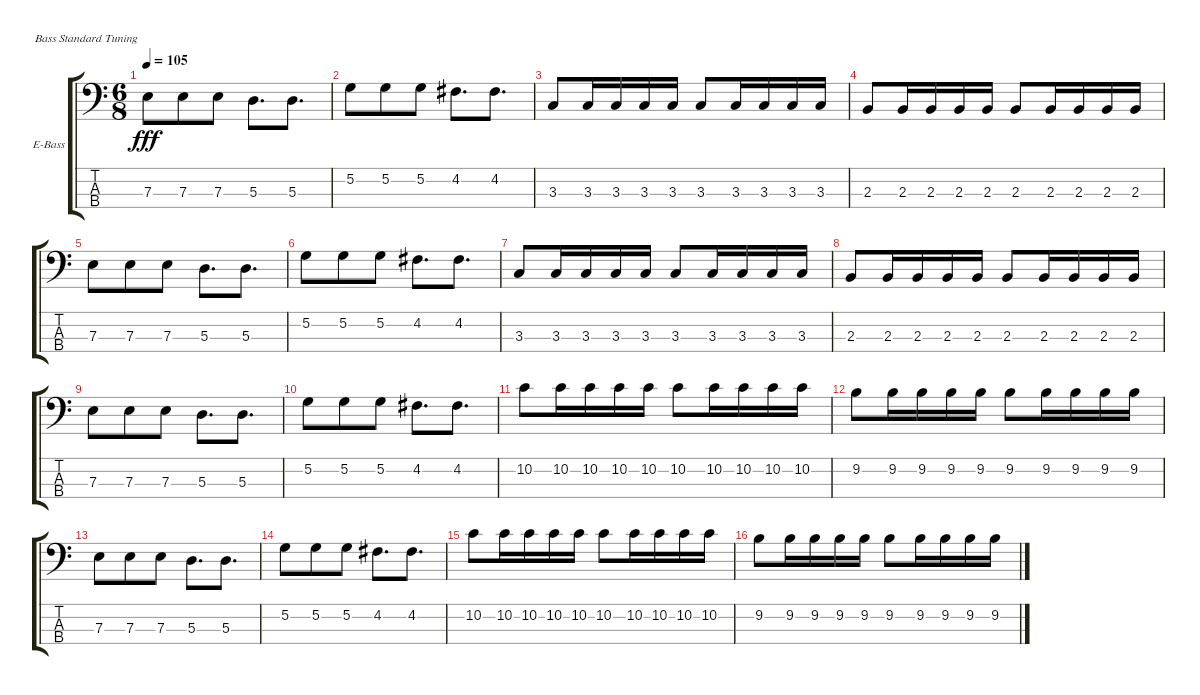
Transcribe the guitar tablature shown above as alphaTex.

\bracketExtendMode groupsimilarinstruments
\firstSystemTrackNameOrientation horizontal
\otherSystemsTrackNameOrientation horizontal
\track ("Frank Ene" "E-Bass") {instrument electricbassfinger}
\staff {score tabs}
\tuning (G2 D2 A1 E1)
\ts (6 8)
\tempo 105
\clef f4
\scale
0.333333
\ks c
7.3.8{dy fff} 7.3.8 7.3.8 5.3.8{d} 5.3.8{d} |
\scale
0.333333 5.2.8 5.2.8 5.2.8 4.2.8{d} 4.2.8{d} |
\scale
0.333333 3.3.8 3.3.16 3.3.16 3.3.16 3.3.16 3.3.8 3.3.16 3.3.16 3.3.16 3.3.16 |
\scale
0.333333 2.3.8 2.3.16 2.3.16 2.3.16 2.3.16 2.3.8 2.3.16 2.3.16 2.3.16 2.3.16 |
\scale
0.333333 7.3.8 7.3.8 7.3.8 5.3.8{d} 5.3.8{d} |
\scale
0.333333 5.2.8 5.2.8 5.2.8 4.2.8{d} 4.2.8{d} |
\scale
0.333333 3.3.8 3.3.16 3.3.16 3.3.16 3.3.16 3.3.8 3.3.16 3.3.16 3.3.16 3.3.16 |
\scale
0.333333 2.3.8 2.3.16 2.3.16 2.3.16 2.3.16 2.3.8 2.3.16 2.3.16 2.3.16 2.3.16 |
\scale
0.333333 7.3.8 7.3.8 7.3.8 5.3.8{d} 5.3.8{d} |
\scale
0.333333 5.2.8 5.2.8 5.2.8 4.2.8{d} 4.2.8{d} |
\scale
0.333333 10.2.8 10.2.16 10.2.16 10.2.16 10.2.16 10.2.8 10.2.16 10.2.16 10.2.16 10.2.16 |
\scale
0.333333 9.2.8 9.2.16 9.2.16 9.2.16 9.2.16 9.2.8 9.2.16 9.2.16 9.2.16 9.2.16 |
\scale
0.333333 7.3.8 7.3.8 7.3.8 5.3.8{d} 5.3.8{d} |
\scale
0.333333 5.2.8 5.2.8 5.2.8 4.2.8{d} 4.2.8{d} |
\scale
0.256303 10.2.8 10.2.16 10.2.16 10.2.16 10.2.16 10.2.8 10.2.16 10.2.16 10.2.16 10.2.16 |
\scale
0.256303 9.2.8 9.2.16 9.2.16 9.2.16 9.2.16 9.2.8 9.2.16 9.2.16 9.2.16 9.2.16
